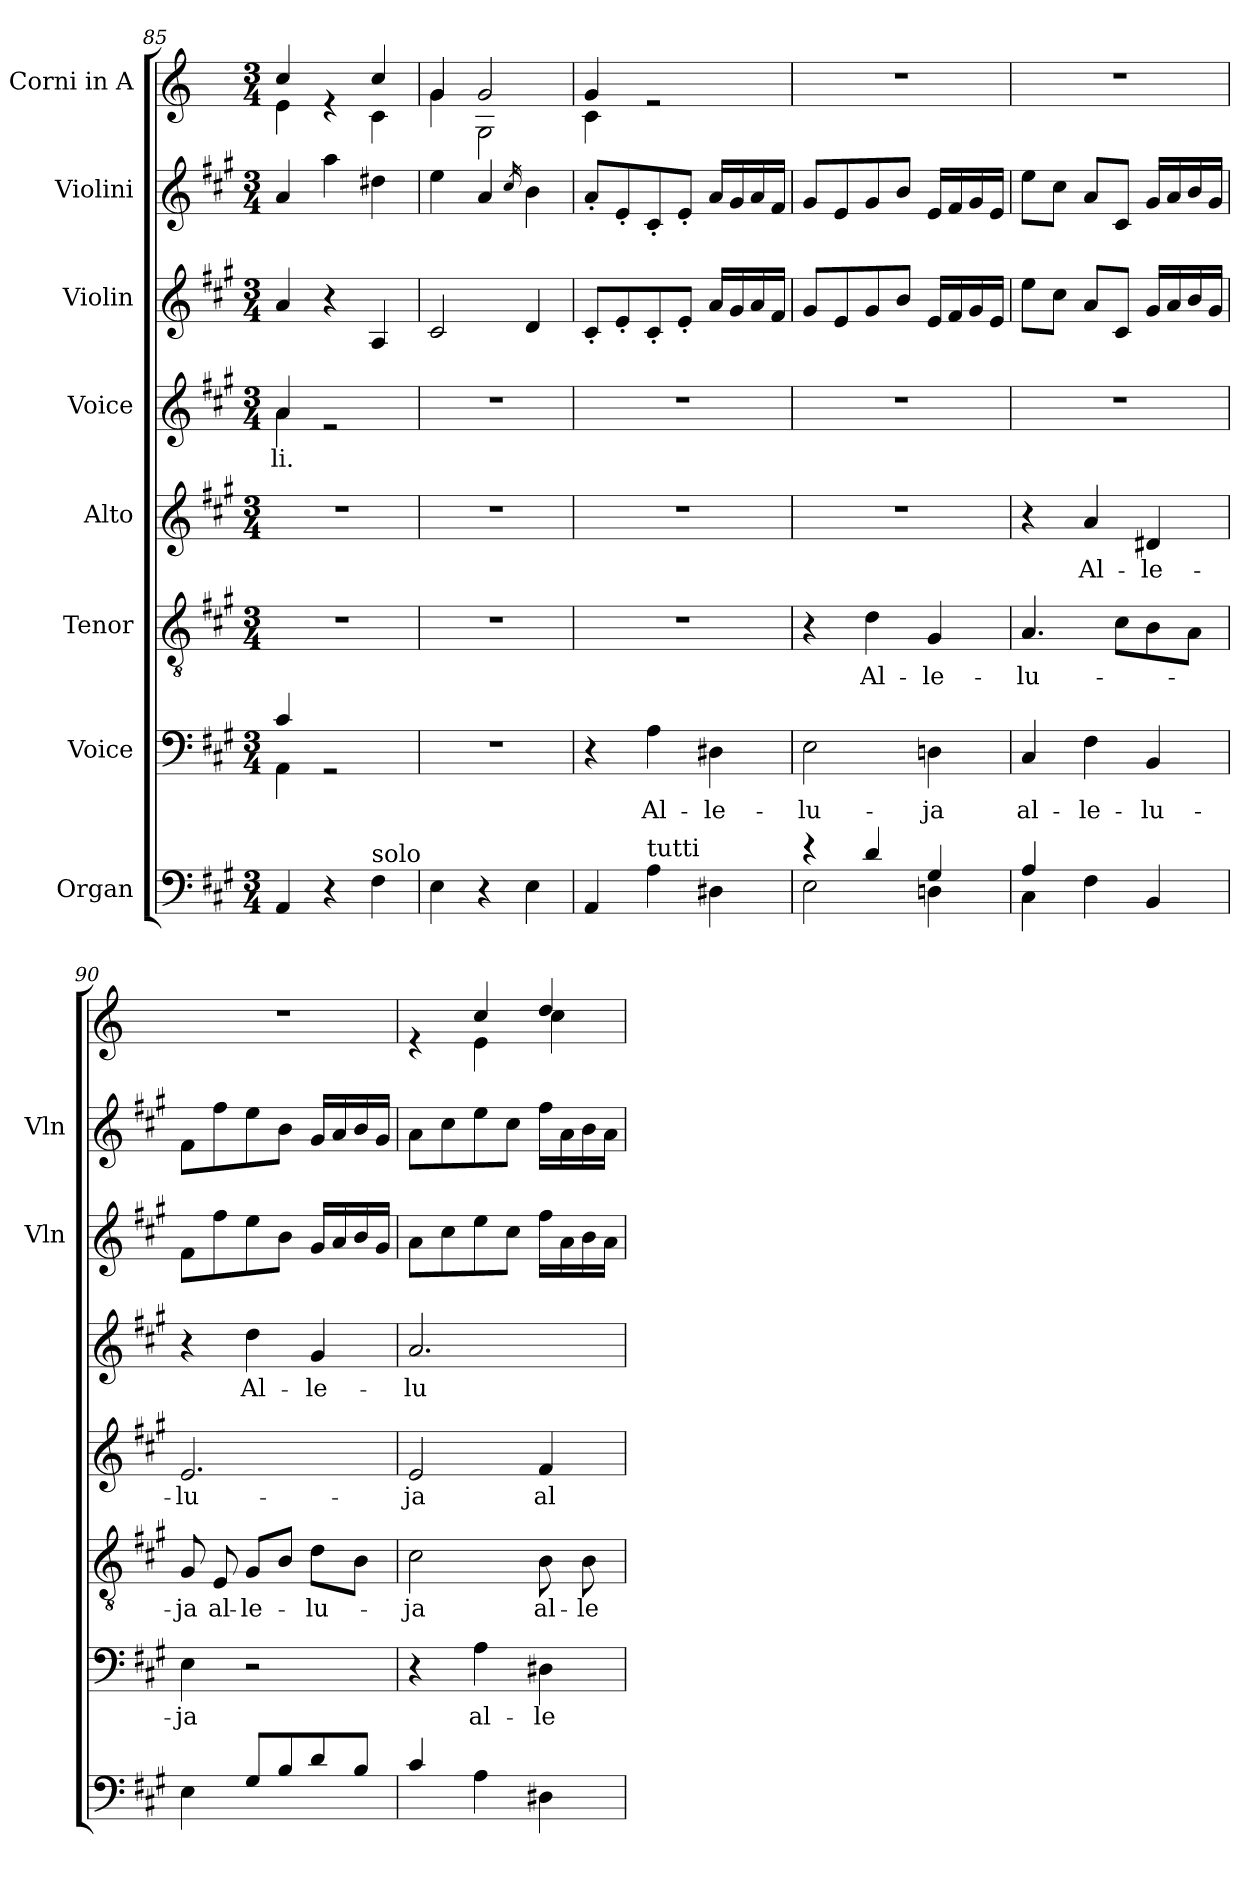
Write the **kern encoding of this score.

**kern	**kern	**text	**kern	**text	**kern	**text	**kern	**text	**kern	**kern	**kern
*part8	*part7	*part7	*part6	*part6	*part5	*part5	*part4	*part4	*part3	*part2	*part1
*staff8	*staff7	*staff7	*staff6	*staff6	*staff5	*staff5	*staff4	*staff4	*staff3	*staff2	*staff1
*I"Organ	*I"Voice	*	*I"Tenor	*	*I"Alto	*	*I"Voice	*	*I"Violin	*I"Violini	*I"Corni in A
*	*	*	*	*	*	*	*	*	*I'Vln	*I'Vln	*
*clefF4	*clefF4	*	*clefGv2	*	*clefG2	*	*clefG2	*	*clefG2	*clefG2	*clefG2
*	*	*	*	*	*	*	*	*	*	*	*ITrd2c3
*k[f#c#g#]	*k[f#c#g#]	*	*k[f#c#g#]	*	*k[f#c#g#]	*	*k[f#c#g#]	*	*k[f#c#g#]	*k[f#c#g#]	*k[f#c#g#]
*M3/4	*M3/4	*	*M3/4	*	*M3/4	*	*M3/4	*	*M3/4	*M3/4	*M3/4
=85	=85	=85	=85	=85	=85	=85	=85	=85	=85	=85	=85
*	*^	*	*	*	*	*	*	*	*	*	*
!	!	!	!	!	!	!	!	!	!LO:LY:b	!	!	!
*	*	*	*	*	*	*	*	*^	*	*	*	*^
4AA/	4c#/	4AA\	.	2.r	.	2.r	.	4a/	4a\	-li.	4a/	4a/	4a/	4c#\
4r	2rGG	2ryy	.	.	.	.	.	2re	2ryy	.	4r	4aa\	4re	4ryy
!LO:TX:a:t=solo	!	!	!	!	!	!	!	!	!	!	!	!	!	!
4F#\	.	.	.	.	.	.	.	.	.	.	4A/	4dd#X\	4a/	4A\
*	*v	*v	*	*	*	*	*	*v	*v	*	*	*	*	*
=86	=86	=86	=86	=86	=86	=86	=86	=86	=86	=86	=86	=86
4E\	2.r	.	2.r	.	2.r	.	2.r	.	2c#/	4ee\	4e/	4e\
4r	.	.	.	.	.	.	.	.	.	4a/	2e/	2E\
.	.	.	.	.	.	.	.	.	.	16qcc#/	.	.
4E\	.	.	.	.	.	.	.	.	4d/	4b\	.	.
!!LO:LB:g=z	!!
=87	=87	=87	=87	=87	=87	=87	=87	=87	=87	=87	=87	=87
4AA/	4r	.	2.r	.	2.r	.	2.r	.	8c#'/L	8a'/L	4e/	4A\
.	.	.	.	.	.	.	.	.	8e'/	8e'/	.	.
!LO:TX:a:t=tutti	!	!	!	!	!	!	!	!	!	!	!	!
!	!	!LO:LY:b	!	!	!	!	!	!	!	!	!	!
4A\	4A\	Al-	.	.	.	.	.	.	8c#'/	8c#'/	2re	2ryy
.	.	.	.	.	.	.	.	.	8e'/J	8e'/J	.	.
!	!	!LO:LY:b	!	!	!	!	!	!	!	!	!	!
4D#X\	4D#X\	-le-	.	.	.	.	.	.	16a/LL	16a/LL	.	.
.	.	.	.	.	.	.	.	.	16g#/	16g#/	.	.
.	.	.	.	.	.	.	.	.	16a/	16a/	.	.
.	.	.	.	.	.	.	.	.	16f#/JJ	16f#/JJ	.	.
*	*	*	*	*	*	*	*	*	*	*	*v	*v
=88	=88	=88	=88	=88	=88	=88	=88	=88	=88	=88	=88
*^	*	*	*	*	*	*	*	*	*	*	*
!	!	!	!LO:LY:b	!	!	!	!	!	!	!	!	!
4r	2E\	2E\	-lu-	4r	.	2.r	.	2.r	.	8g#/L	8g#/L	2.r
.	.	.	.	.	.	.	.	.	.	8e/	8e/	.
!	!	!	!	!	!LO:LY:b	!	!	!	!	!	!	!
4d/	.	.	.	4d\	Al-	.	.	.	.	8g#/	8g#/	.
.	.	.	.	.	.	.	.	.	.	8b/J	8b/J	.
!	!	!	!LO:LY:b	!	!LO:LY:b	!	!	!	!	!	!	!
4G#/	4Dn\	4Dn\	ja	4G#/	-le-	.	.	.	.	16e/LL	16e/LL	.
.	.	.	.	.	.	.	.	.	.	16f#/	16f#/	.
.	.	.	.	.	.	.	.	.	.	16g#/	16g#/	.
.	.	.	.	.	.	.	.	.	.	16e/JJ	16e/JJ	.
=89	=89	=89	=89	=89	=89	=89	=89	=89	=89	=89	=89	=89
!	!	!	!LO:LY:b	!	!LO:LY:b	!	!	!	!	!	!	!
4A/	4C#\	4C#/	al-	4.A/	-lu-	4r	.	2.r	.	8ee\L	8ee\L	2.r
.	.	.	.	.	.	.	.	.	.	8cc#\J	8cc#\J	.
!	!	!	!LO:LY:b	!	!	!	!LO:LY:b	!	!	!	!	!
4F#\	2ryy	4F#\	-le-	.	.	4a/	Al-	.	.	8a/L	8a/L	.
.	.	.	.	8c#\L	.	.	.	.	.	8c#/J	8c#/J	.
!	!	!	!LO:LY:b	!	!	!	!LO:LY:b	!	!	!	!	!
4BB/	.	4BB/	-lu-	8B\	.	4d#X/	-le-	.	.	16g#/LL	16g#/LL	.
.	.	.	.	.	.	.	.	.	.	16a/	16a/	.
.	.	.	.	8A\J	.	.	.	.	.	16b/	16b/	.
.	.	.	.	.	.	.	.	.	.	16g#/JJ	16g#/JJ	.
*v	*v	*	*	*	*	*	*	*	*	*	*	*
=90	=90	=90	=90	=90	=90	=90	=90	=90	=90	=90	=90
!	!	!LO:LY:b	!	!LO:LY:b	!	!LO:LY:b	!	!	!	!	!
4E\	4E\	-ja	8G#/	-ja	2.e/	-lu-	4r	.	8f#\L	8f#\L	2.r
!	!	!	!	!LO:LY:b	!	!	!	!	!	!	!
.	.	.	8E/	al-	.	.	.	.	8ff#\	8ff#\	.
!	!	!	!	!LO:LY:b	!	!	!	!LO:LY:b	!	!	!
8G#/L	2r	.	8G#/L	-le-	.	.	4dd\	Al-	8ee\	8ee\	.
8B/	.	.	8B/J	.	.	.	.	.	8b\J	8b\J	.
!	!	!	!	!LO:LY:b	!	!	!	!LO:LY:b	!	!	!
8d/	.	.	8d\L	-lu-	.	.	4g#/	-le-	16g#/LL	16g#/LL	.
.	.	.	.	.	.	.	.	.	16a/	16a/	.
8B/J	.	.	8B\J	.	.	.	.	.	16b/	16b/	.
.	.	.	.	.	.	.	.	.	16g#/JJ	16g#/JJ	.
=91	=91	=91	=91	=91	=91	=91	=91	=91	=91	=91	=91
!	!	!	!	!LO:LY:b	!	!LO:LY:b	!	!LO:LY:b	!	!	!
*	*	*	*	*	*	*	*	*	*	*	*^
4c#/	4r	.	2c#\	-ja	2e/	-ja	2.a/	-lu-	8a\L	8a\L	4re	4ryy
.	.	.	.	.	.	.	.	.	8cc#\	8cc#\	.	.
!	!	!LO:LY:b	!	!	!	!	!	!	!	!	!	!
4A\	4A\	al-	.	.	.	.	.	.	8ee\	8ee\	4a/	4c#\
.	.	.	.	.	.	.	.	.	8cc#\J	8cc#\J	.	.
!	!	!LO:LY:b	!	!LO:LY:b	!	!LO:LY:b	!	!	!	!	!	!
4D#X\	4D#X\	-le-	8B\	al-	4f#/	al-	.	.	16ff#\LL	16ff#\LL	4b/	4a\
.	.	.	.	.	.	.	.	.	16a\	16a\	.	.
!	!	!	!	!LO:LY:b	!	!	!	!	!	!	!	!
.	.	.	8B\	-le-	.	.	.	.	16b\	16b\	.	.
.	.	.	.	.	.	.	.	.	16a\JJ	16a\JJ	.	.
*	*	*	*	*	*	*	*	*	*	*	*v	*v
=	=	=	=	=	=	=	=	=	=	=	=
*-	*-	*-	*-	*-	*-	*-	*-	*-	*-	*-	*-
